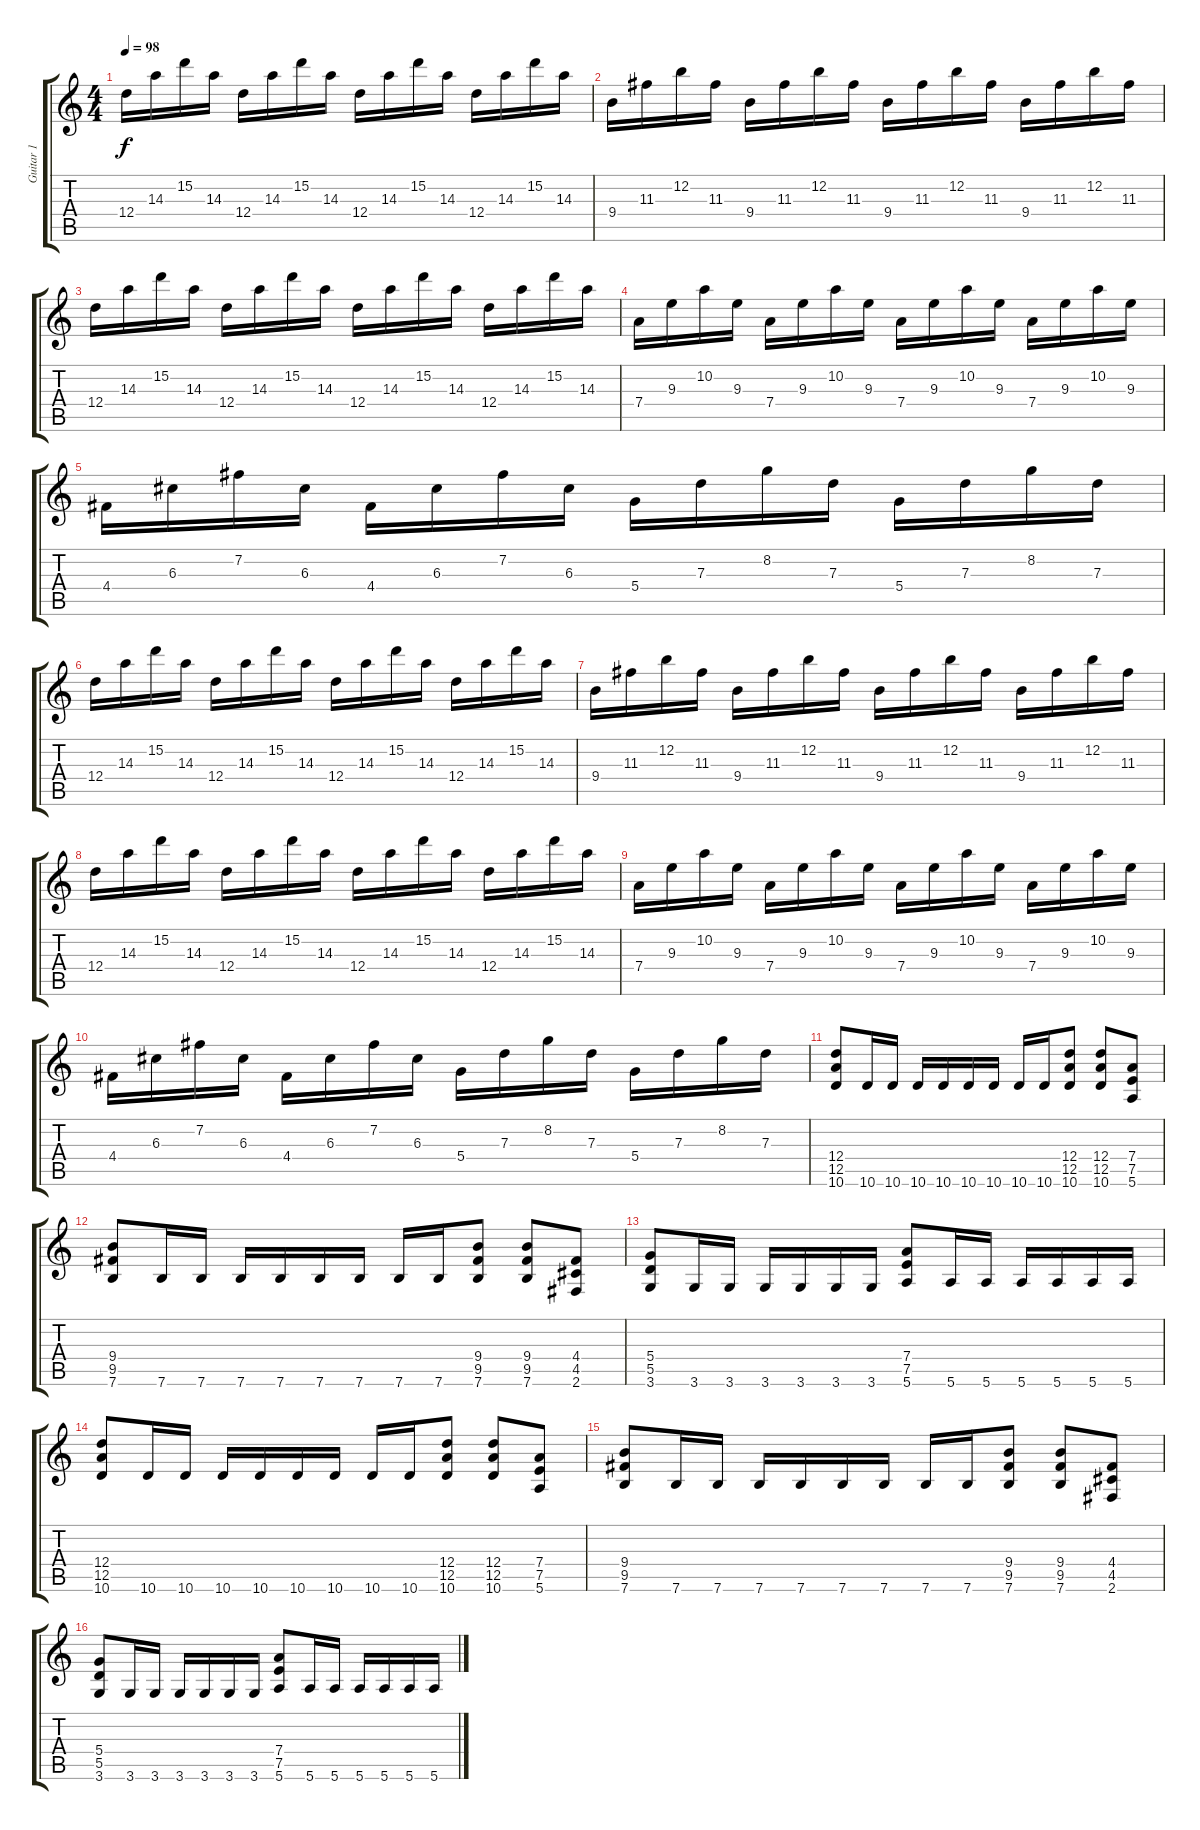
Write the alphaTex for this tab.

\track ("Guitar 1" "Guitar 1") {instrument distortionguitar}
\staff {score tabs}
\tuning (E4 B3 G3 D3 A2 E2) {hide}
\ts (4 4)
\tempo 98
\clef g2
\ks c
12.4.16{dy f instrument distortionguitar} 14.3.16 15.2.16 14.3.16 12.4.16 14.3.16 15.2.16 14.3.16 12.4.16 14.3.16 15.2.16 14.3.16 12.4.16 14.3.16 15.2.16 14.3.16 |
9.4.16 11.3.16 12.2.16 11.3.16 9.4.16 11.3.16 12.2.16 11.3.16 9.4.16 11.3.16 12.2.16 11.3.16 9.4.16 11.3.16 12.2.16 11.3.16 |
12.4.16 14.3.16 15.2.16 14.3.16 12.4.16 14.3.16 15.2.16 14.3.16 12.4.16 14.3.16 15.2.16 14.3.16 12.4.16 14.3.16 15.2.16 14.3.16 |
7.4.16 9.3.16 10.2.16 9.3.16 7.4.16 9.3.16 10.2.16 9.3.16 7.4.16 9.3.16 10.2.16 9.3.16 7.4.16 9.3.16 10.2.16 9.3.16 |
4.4.16 6.3.16 7.2.16 6.3.16 4.4.16 6.3.16 7.2.16 6.3.16 5.4.16 7.3.16 8.2.16 7.3.16 5.4.16 7.3.16 8.2.16 7.3.16 |
12.4.16 14.3.16 15.2.16 14.3.16 12.4.16 14.3.16 15.2.16 14.3.16 12.4.16 14.3.16 15.2.16 14.3.16 12.4.16 14.3.16 15.2.16 14.3.16 |
9.4.16 11.3.16 12.2.16 11.3.16 9.4.16 11.3.16 12.2.16 11.3.16 9.4.16 11.3.16 12.2.16 11.3.16 9.4.16 11.3.16 12.2.16 11.3.16 |
12.4.16 14.3.16 15.2.16 14.3.16 12.4.16 14.3.16 15.2.16 14.3.16 12.4.16 14.3.16 15.2.16 14.3.16 12.4.16 14.3.16 15.2.16 14.3.16 |
7.4.16 9.3.16 10.2.16 9.3.16 7.4.16 9.3.16 10.2.16 9.3.16 7.4.16 9.3.16 10.2.16 9.3.16 7.4.16 9.3.16 10.2.16 9.3.16 |
4.4.16 6.3.16 7.2.16 6.3.16 4.4.16 6.3.16 7.2.16 6.3.16 5.4.16 7.3.16 8.2.16 7.3.16 5.4.16 7.3.16 8.2.16 7.3.16 |
(12.4 12.5 10.6).8 10.6.16 10.6.16 10.6.16 10.6.16 10.6.16 10.6.16 10.6.16 10.6.16 (12.4 12.5 10.6).8 (12.4 12.5 10.6).8 (7.4 7.5 5.6).8 |
(9.4 9.5 7.6).8 7.6.16 7.6.16 7.6.16 7.6.16 7.6.16 7.6.16 7.6.16 7.6.16 (9.4 9.5 7.6).8 (9.4 9.5 7.6).8 (4.4 4.5 2.6).8 |
(5.4 5.5 3.6).8 3.6.16 3.6.16 3.6.16 3.6.16 3.6.16 3.6.16 (7.4 7.5 5.6).8 5.6.16 5.6.16 5.6.16 5.6.16 5.6.16 5.6.16 |
(12.4 12.5 10.6).8 10.6.16 10.6.16 10.6.16 10.6.16 10.6.16 10.6.16 10.6.16 10.6.16 (12.4 12.5 10.6).8 (12.4 12.5 10.6).8 (7.4 7.5 5.6).8 |
(9.4 9.5 7.6).8 7.6.16 7.6.16 7.6.16 7.6.16 7.6.16 7.6.16 7.6.16 7.6.16 (9.4 9.5 7.6).8 (9.4 9.5 7.6).8 (4.4 4.5 2.6).8 |
(5.4 5.5 3.6).8 3.6.16 3.6.16 3.6.16 3.6.16 3.6.16 3.6.16 (7.4 7.5 5.6).8 5.6.16 5.6.16 5.6.16 5.6.16 5.6.16 5.6.16
